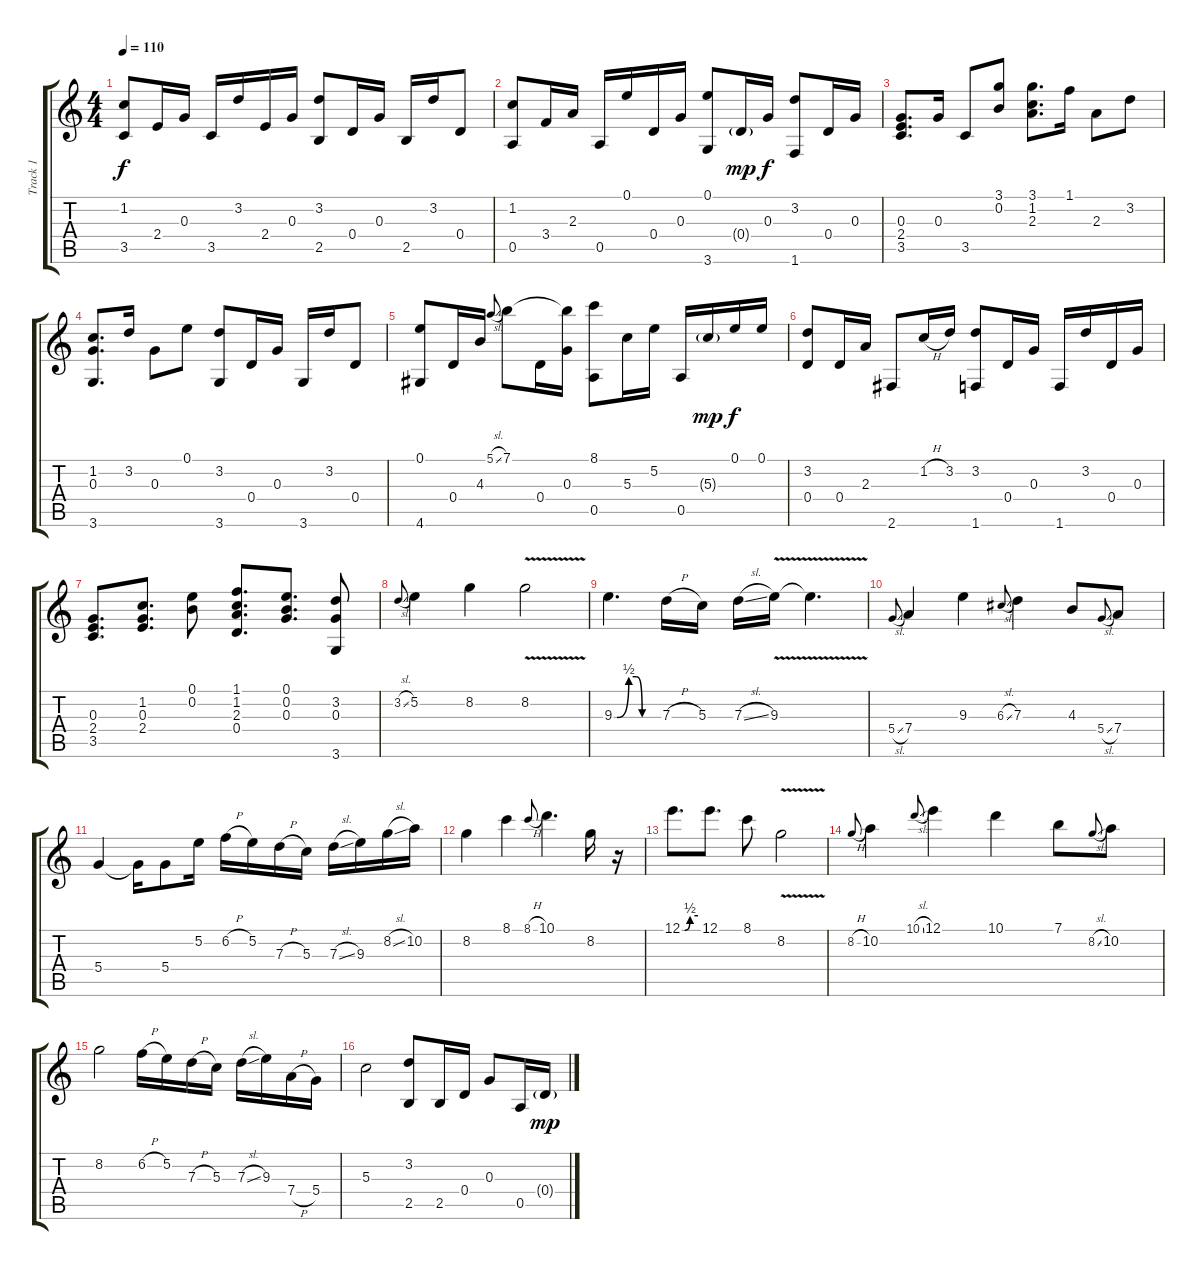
\track ("Track 1" "Track 1") {instrument acousticguitarsteel}
\staff {score tabs}
\tuning (E4 B3 G3 D3 A2 E2) {hide}
\ts (4 4)
\tempo 110
\clef g2
\ks c
(1.2 3.5).8{dy f} 2.4.16 0.3.16 3.5.16 3.2.16 2.4.16 0.3.16 (3.2 2.5).8 0.4.16 0.3.16 2.5.16 3.2.16 0.4.8 |
(1.2 0.5).8 3.4.16 2.3.16 0.5.16 0.1.16 0.4.16 0.3.16 (0.1 3.6).8 0.4{g}.16{dy mp} 0.3.16{dy f} (3.2 1.6).8 0.4.16 0.3.16 |
(0.3 2.4 3.5).8{d} 0.3.16 3.5.8 (3.1 0.2).8 (3.1 1.2 2.3).8{d} 1.1.16 2.3.8 3.2.8 |
(1.2 0.3 3.6).8{d} 3.2.16 0.3.8 0.1.8 (3.2 3.6).8 0.4.16 0.3.16 3.6.16 3.2.16 0.4.8 |
(0.1 4.6).8 0.4.16 4.3.16 5.1{sl}.8{gr onbeat} 7.1.8 0.4.16 (7.1{t} 0.3).16 (8.1 0.5).8 5.3.16 5.2.16 0.5.16 5.3{g}.16{dy mp} 0.1.16{dy f} 0.1.16 |
(3.2 0.4).8 0.4.16 2.3.16 2.6.8 1.2{h}.16 3.2.16 (3.2 1.6).8 0.4.16 0.3.16 1.6.16 3.2.16 0.4.16 0.3.16 |
(0.3 2.4 3.5).8{d} (1.2 0.3 2.4).8{d} (0.1 0.2).8 (1.1 1.2 2.3 0.4).8{d} (0.1 0.2 0.3).8{d} (3.2 0.3 3.6).8 |
3.2{sl}.8{gr onbeat} 5.2.4{volume 15} 8.2.4 8.2{v}.2 |
9.3{be (custom 0 0 4 0 20 2 30 2 38 0 60 0)}.4{d} 7.3{h}.16 5.3.16 7.3{sl}.16 9.3{v}.16 9.3{t}.4{d} |
5.4{sl}.8{gr onbeat} 7.4.4 9.3.4 6.3{sl}.8{gr onbeat} 7.3.4 4.3.8 5.4{sl}.8{gr onbeat} 7.4.8 |
5.4.4 5.4{t}.16 5.4.8 5.2.16 6.2{h}.16 5.2.16 7.3{h}.16 5.3.16 7.3{sl}.16 9.3.16 8.2{sl}.16 10.2.16 |
8.2.4 8.1.4 8.1{h}.8{gr onbeat} 10.1.4{d} 8.2.16 r.16 |
12.1{be (custom 0 0 10 0 30 2 60 2)}.8{d} 12.1.8{d} 8.1.8 8.2{v}.2 |
8.2{h}.8{gr onbeat} 10.2.4 10.1{sl}.8{gr onbeat} 12.1.4 10.1.4 7.1.8 8.2{sl}.8{gr onbeat} 10.2.8 |
8.2.2 6.2{h}.16 5.2.16 7.3{h}.16 5.3.16 7.3{sl}.16 9.3.16 7.4{h}.16 5.4.16 |
5.3.2 (3.2 2.5).8{volume 13} 2.5.16 0.4.16 0.3.8 0.5.16 0.4{g}.16{dy mp}
